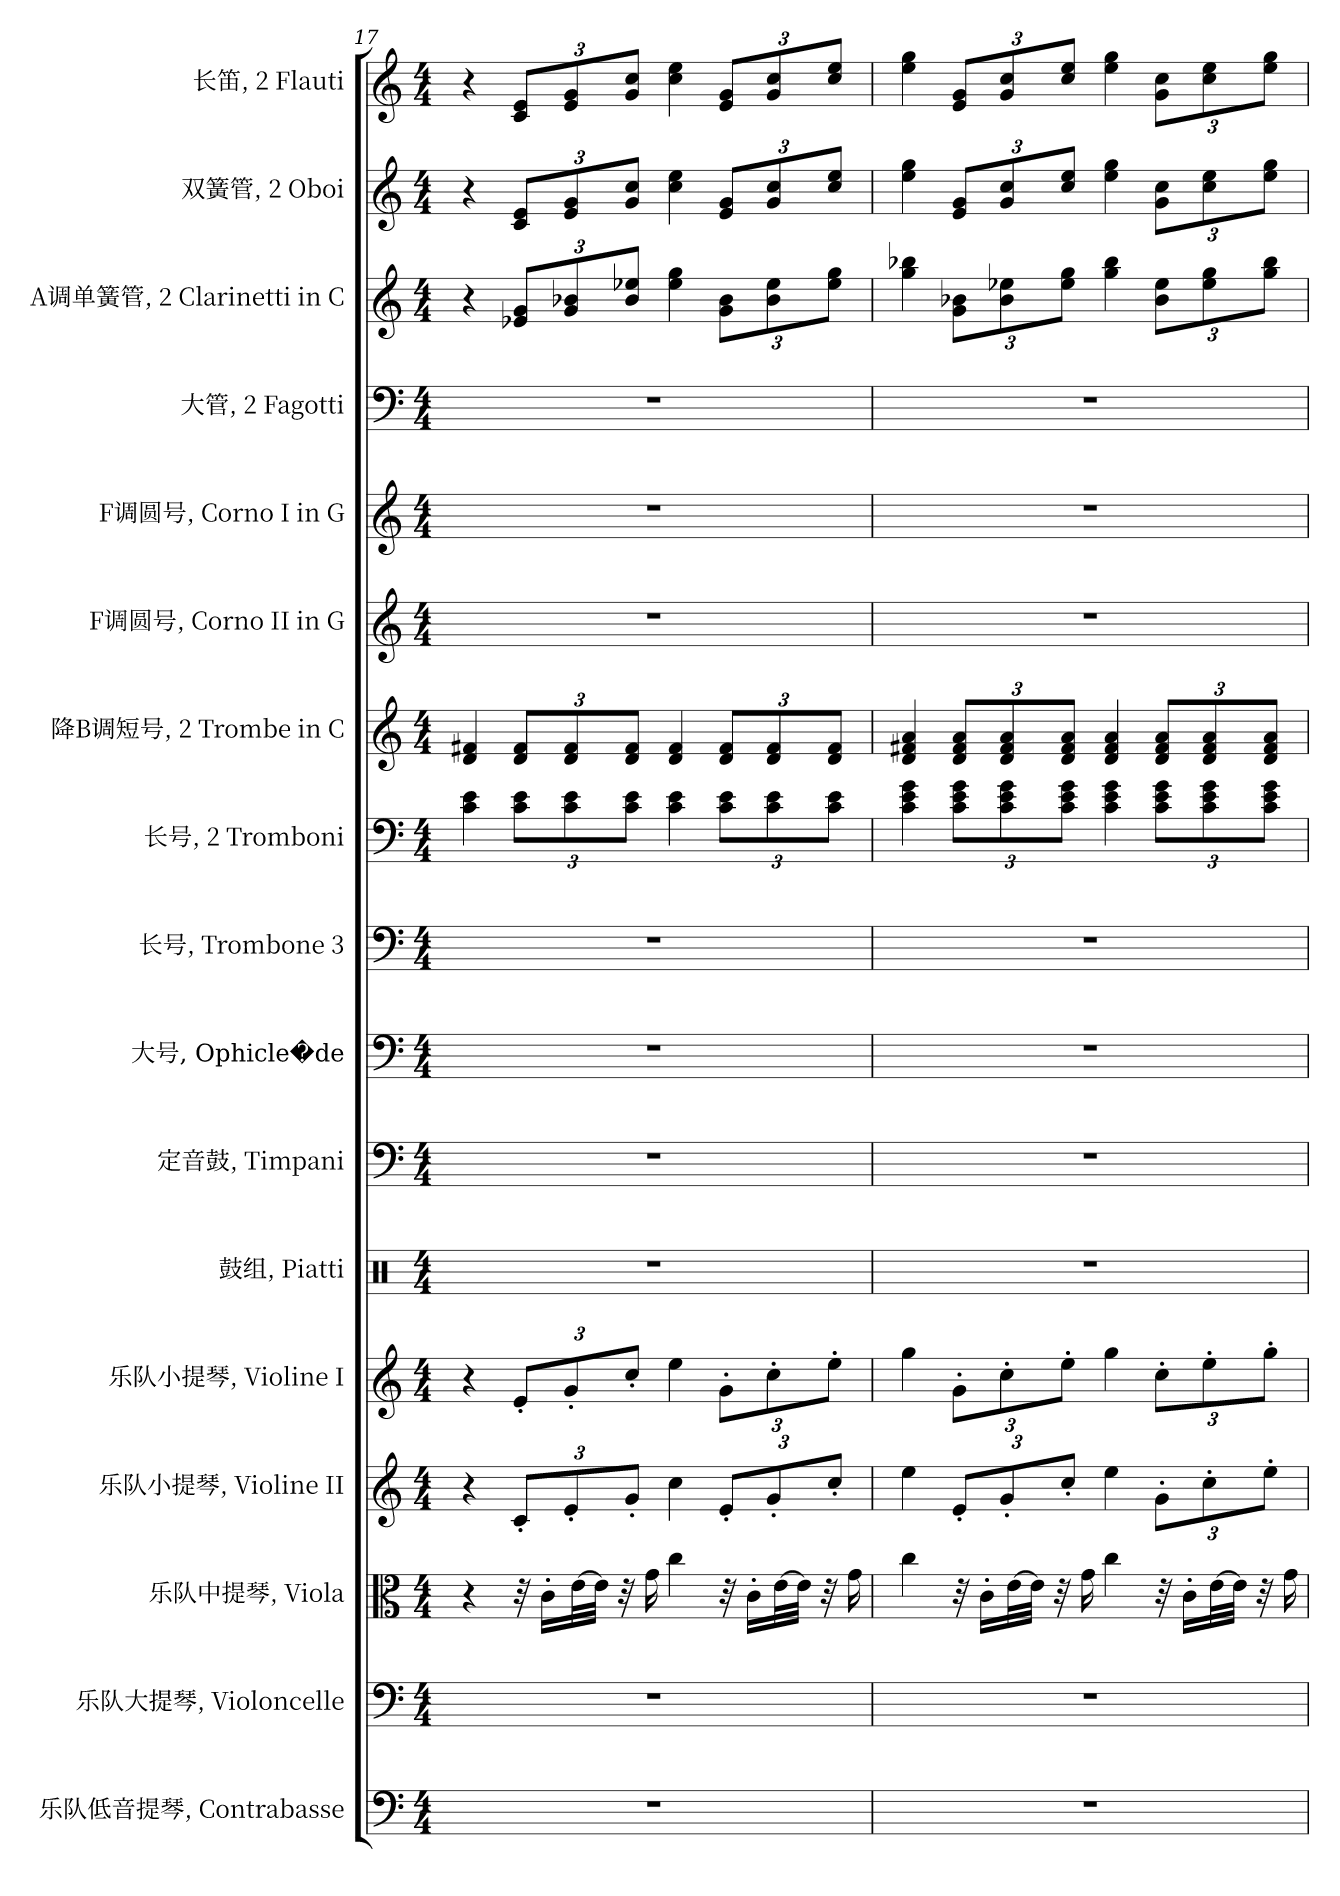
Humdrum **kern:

**kern	**kern	**kern	**kern	**kern	**kern	**kern	**kern	**kern	**kern	**kern	**kern	**kern	**kern	**kern	**kern	**kern
*part17	*part16	*part15	*part14	*part13	*part12	*part11	*part10	*part9	*part8	*part7	*part6	*part5	*part4	*part3	*part2	*part1
*staff17	*staff16	*staff15	*staff14	*staff13	*staff12	*staff11	*staff10	*staff9	*staff8	*staff7	*staff6	*staff5	*staff4	*staff3	*staff2	*staff1
*I"乐队低音提琴, Contrabasse	*I"乐队大提琴, Violoncelle	*I"乐队中提琴, Viola	*I"乐队小提琴, Violine II	*I"乐队小提琴, Violine I	*I"鼓组, Piatti	*I"定音鼓, Timpani	*I"大号, Ophicle�de	*I"长号, Trombone 3	*I"长号, 2 Tromboni	*I"降B调短号, 2 Trombe in C	*I"F调圆号, Corno II in G	*I"F调圆号, Corno I in G	*I"大管, 2 Fagotti	*I"A调单簧管, 2 Clarinetti in C	*I"双簧管, 2 Oboi	*I"长笛, 2 Flauti
*I'Cbs.	*	*	*	*	*	*I'Timp.	*	*I'Tbn.	*I'Tbn.	*	*	*	*	*I'A Cl.	*I'Ob.	*I'Fl.
*clefF4	*clefF4	*clefC3	*clefG2	*clefG2	*clefX	*clefF4	*clefF4	*clefF4	*clefF4	*clefG2	*clefG2	*clefG2	*clefF4	*clefG2	*clefG2	*clefG2
*ITrd7c12	*	*	*	*	*	*	*	*	*	*ITrd1c2	*ITrd4c7	*ITrd4c7	*	*ITrd2c3	*	*
*k[]	*k[]	*k[]	*k[]	*k[]	*k[]	*k[]	*k[]	*k[]	*k[]	*k[b-e-]	*k[b-]	*k[b-]	*k[]	*k[f#c#g#]	*k[]	*k[]
*M4/4	*M4/4	*M4/4	*M4/4	*M4/4	*M4/4	*M4/4	*M4/4	*M4/4	*M4/4	*M4/4	*M4/4	*M4/4	*M4/4	*M4/4	*M4/4	*M4/4
*MM162	*MM162	*MM162	*MM162	*MM162	*MM162	*MM162	*MM162	*MM162	*MM162	*MM162	*MM162	*MM162	*MM162	*MM162	*MM162	*MM162
=17	=17	=17	=17	=17	=17	=17	=17	=17	=17	=17	=17	=17	=17	=17	=17	=17
1r	1r	4r	4r	4r	1r	1r	1r	1r	4c\ 4e\	4c/ 4en/	1r	1r	1r	4r	4r	4r
*	*	*	*Xbrackettup	*Xbrackettup	*	*	*	*	*Xbrackettup	*Xbrackettup	*	*	*	*Xbrackettup	*Xbrackettup	*Xbrackettup
*	*	*	*	*	*	*	*	*	*	*	*	*	*	*	*	*MM170
.	.	32r	12c'/L	12e'/L	.	.	.	.	12c\ 12e\L	12c/ 12e/L	.	.	.	12cn/ 12e/L	12c/ 12e/L	12c/ 12e/L
.	.	16c'\LL	.	.	.	.	.	.	.	.	.	.	.	.	.	.
.	.	.	12e'/	12g'/	.	.	.	.	12c\ 12e\	12c/ 12e/	.	.	.	12e/ 12gn/	12e/ 12g/	12e/ 12g/
.	.	[32e\L	.	.	.	.	.	.	.	.	.	.	.	.	.	.
.	.	32e\JJJ]	.	.	.	.	.	.	.	.	.	.	.	.	.	.
.	.	32r	.	.	.	.	.	.	.	.	.	.	.	.	.	.
.	.	.	12g'/J	12cc'/J	.	.	.	.	12c\ 12e\J	12c/ 12e/J	.	.	.	12g/ 12ccn/J	12g/ 12cc/J	12g/ 12cc/J
.	.	16g\	.	.	.	.	.	.	.	.	.	.	.	.	.	.
*	*	*	*	*	*	*	*	*	*	*	*	*	*	*	*	*MM171
.	.	4cc\	4cc\	4ee\	.	.	.	.	4c\ 4e\	4c/ 4e/	.	.	.	4cc\ 4ee\	4cc\ 4ee\	4cc\ 4ee\
*	*	*	*	*	*	*	*	*	*	*	*	*	*	*	*	*MM167
.	.	32r	12e'/L	12g'\L	.	.	.	.	12c\ 12e\L	12c/ 12e/L	.	.	.	12e\ 12g\L	12e/ 12g/L	12e/ 12g/L
.	.	16c'\LL	.	.	.	.	.	.	.	.	.	.	.	.	.	.
.	.	.	12g'/	12cc'\	.	.	.	.	12c\ 12e\	12c/ 12e/	.	.	.	12g\ 12cc\	12g/ 12cc/	12g/ 12cc/
.	.	[32e\L	.	.	.	.	.	.	.	.	.	.	.	.	.	.
.	.	32e\JJJ]	.	.	.	.	.	.	.	.	.	.	.	.	.	.
.	.	32r	.	.	.	.	.	.	.	.	.	.	.	.	.	.
.	.	.	12cc'/J	12ee'\J	.	.	.	.	12c\ 12e\J	12c/ 12e/J	.	.	.	12cc\ 12ee\J	12cc/ 12ee/J	12cc/ 12ee/J
.	.	16g\	.	.	.	.	.	.	.	.	.	.	.	.	.	.
=18	=18	=18	=18	=18	=18	=18	=18	=18	=18	=18	=18	=18	=18	=18	=18	=18
*	*	*	*	*	*	*	*	*	*	*	*	*	*	*	*	*MM170
1r	1r	4cc\	4ee\	4gg\	1r	1r	1r	1r	4c\ 4e\ 4g\	4c/ 4en/ 4g/	1r	1r	1r	4ee\ 4ggn\	4ee\ 4gg\	4ee\ 4gg\
*	*	*	*	*	*	*	*	*	*	*	*	*	*	*	*	*MM167
.	.	32r	12e'/L	12g'\L	.	.	.	.	12c\ 12e\ 12g\L	12c/ 12e/ 12g/L	.	.	.	12e\ 12gn\L	12e/ 12g/L	12e/ 12g/L
.	.	16c'\LL	.	.	.	.	.	.	.	.	.	.	.	.	.	.
.	.	.	12g'/	12cc'\	.	.	.	.	12c\ 12e\ 12g\	12c/ 12e/ 12g/	.	.	.	12g\ 12ccn\	12g/ 12cc/	12g/ 12cc/
.	.	[32e\L	.	.	.	.	.	.	.	.	.	.	.	.	.	.
.	.	32e\JJJ]	.	.	.	.	.	.	.	.	.	.	.	.	.	.
.	.	32r	.	.	.	.	.	.	.	.	.	.	.	.	.	.
.	.	.	12cc'/J	12ee'\J	.	.	.	.	12c\ 12e\ 12g\J	12c/ 12e/ 12g/J	.	.	.	12cc\ 12ee\J	12cc/ 12ee/J	12cc/ 12ee/J
.	.	16g\	.	.	.	.	.	.	.	.	.	.	.	.	.	.
*	*	*	*	*	*	*	*	*	*	*	*	*	*	*	*	*MM159
.	.	4cc\	4ee\	4gg\	.	.	.	.	4c\ 4e\ 4g\	4c/ 4e/ 4g/	.	.	.	4ee\ 4gg\	4ee\ 4gg\	4ee\ 4gg\
*	*	*	*	*	*	*	*	*	*	*	*	*	*	*	*	*MM165
.	.	32r	12g'\L	12cc'\L	.	.	.	.	12c\ 12e\ 12g\L	12c/ 12e/ 12g/L	.	.	.	12g\ 12cc\L	12g\ 12cc\L	12g\ 12cc\L
.	.	16c'\LL	.	.	.	.	.	.	.	.	.	.	.	.	.	.
.	.	.	12cc'\	12ee'\	.	.	.	.	12c\ 12e\ 12g\	12c/ 12e/ 12g/	.	.	.	12cc\ 12ee\	12cc\ 12ee\	12cc\ 12ee\
.	.	[32e\L	.	.	.	.	.	.	.	.	.	.	.	.	.	.
.	.	32e\JJJ]	.	.	.	.	.	.	.	.	.	.	.	.	.	.
.	.	32r	.	.	.	.	.	.	.	.	.	.	.	.	.	.
.	.	.	12ee'\J	12gg'\J	.	.	.	.	12c\ 12e\ 12g\J	12c/ 12e/ 12g/J	.	.	.	12ee\ 12gg\J	12ee\ 12gg\J	12ee\ 12gg\J
.	.	16g\	.	.	.	.	.	.	.	.	.	.	.	.	.	.
=	=	=	=	=	=	=	=	=	=	=	=	=	=	=	=	=
*-	*-	*-	*-	*-	*-	*-	*-	*-	*-	*-	*-	*-	*-	*-	*-	*-
